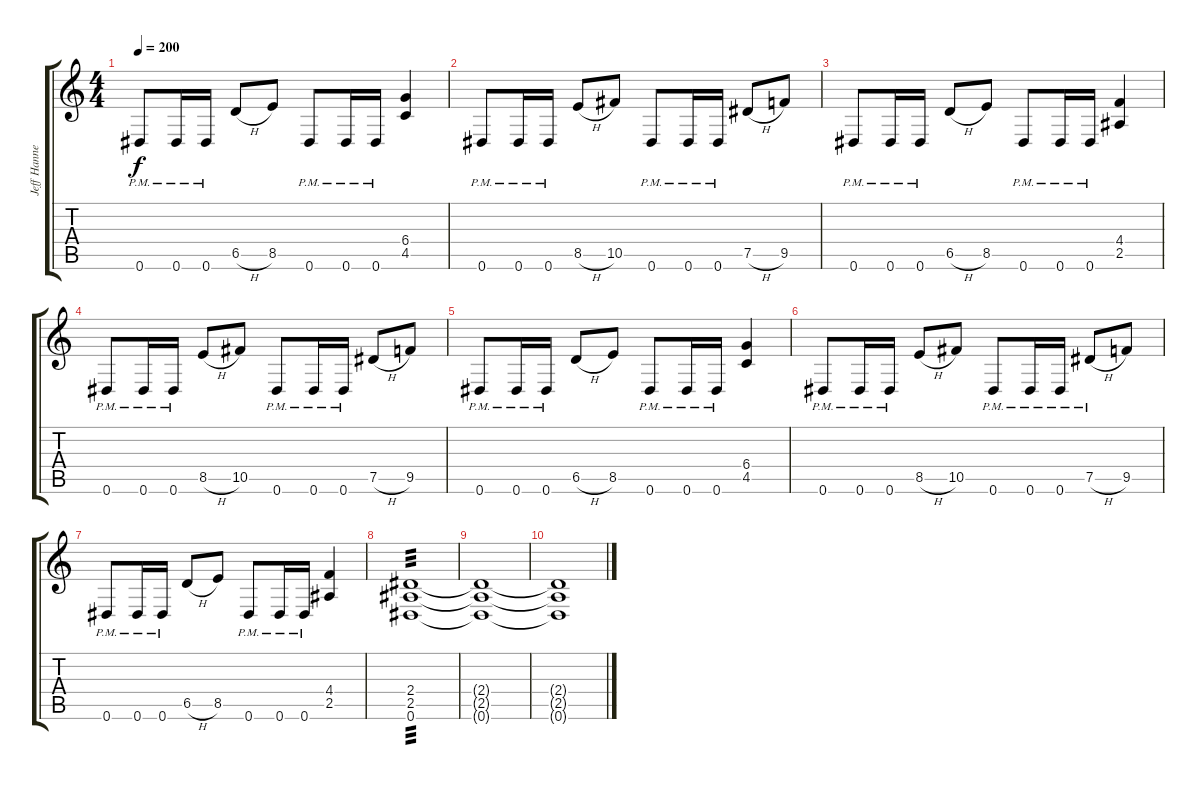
\track ("Jeff Hanneman (Lead)" "Jeff Hanne") {instrument distortionguitar}
\staff {score tabs}
\tuning (Eb4 Bb3 Gb3 Db3 Ab2 Eb2) {hide}
\ts (4 4)
\tempo 200
\clef g2
\ks c
0.6{pm}.8{dy f} 0.6{pm}.16 0.6{pm}.16 6.5{h}.8 8.5.8 0.6{pm}.8 0.6{pm}.16 0.6{pm}.16 (6.4 4.5).4 |
0.6{pm}.8 0.6{pm}.16 0.6{pm}.16 8.5{h}.8 10.5.8 0.6{pm}.8 0.6{pm}.16 0.6{pm}.16 7.5{h}.8 9.5.8 |
0.6{pm}.8 0.6{pm}.16 0.6{pm}.16 6.5{h}.8 8.5.8 0.6{pm}.8 0.6{pm}.16 0.6{pm}.16 (4.4 2.5).4 |
0.6{pm}.8 0.6{pm}.16 0.6{pm}.16 8.5{h}.8 10.5.8 0.6{pm}.8 0.6{pm}.16 0.6{pm}.16 7.5{h}.8 9.5.8 |
0.6{pm}.8 0.6{pm}.16 0.6{pm}.16 6.5{h}.8 8.5.8 0.6{pm}.8 0.6{pm}.16 0.6{pm}.16 (6.4 4.5).4 |
0.6{pm}.8 0.6{pm}.16 0.6{pm}.16 8.5{h}.8 10.5.8 0.6{pm}.8 0.6{pm}.16 0.6{pm}.16 7.5{h pm}.8 9.5.8 |
0.6{pm}.8 0.6{pm}.16 0.6{pm}.16 6.5{h}.8 8.5.8 0.6{pm}.8 0.6{pm}.16 0.6{pm}.16 (4.4 2.5).4 |
(2.4 2.5 0.6).1{tp 3 volume 0} |
(2.4{t} 2.5{t} 0.6{t}).1 |
(2.4{t} 2.5{t} 0.6{t}).1
